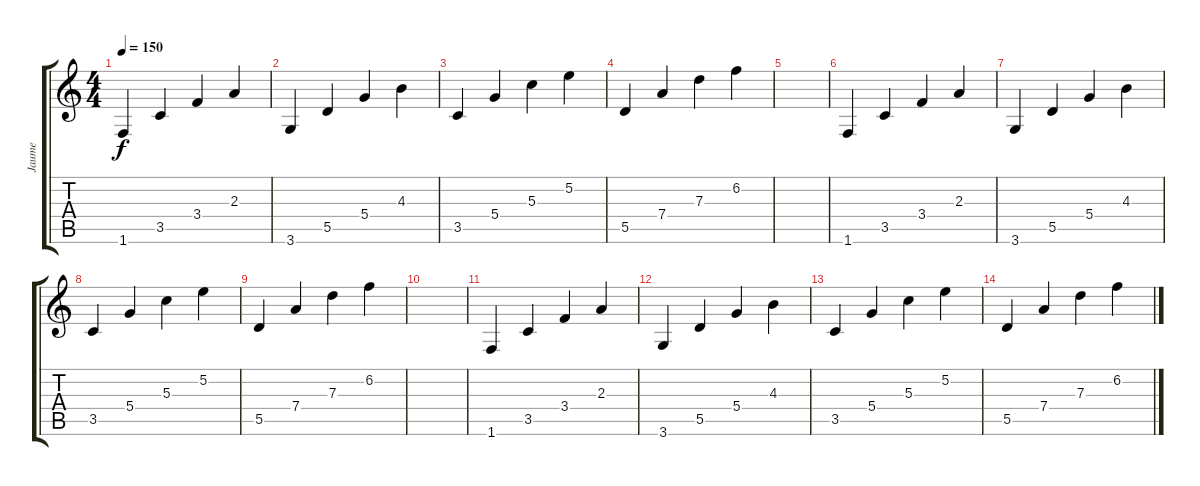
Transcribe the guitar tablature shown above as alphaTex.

\track ("Jaume" "Jaume") {instrument acousticguitarsteel}
\staff {score tabs}
\tuning (E4 B3 G3 D3 A2 E2) {hide}
\ts (4 4)
\tempo 150
\clef g2
\ks c
1.6.4{dy f} 3.5.4 3.4.4 2.3.4 |
3.6.4 5.5.4 5.4.4 4.3.4 |
3.5.4 5.4.4 5.3.4 5.2.4 |
5.5.4 7.4.4 7.3.4 6.2.4 |
|
1.6.4 3.5.4 3.4.4 2.3.4 |
3.6.4 5.5.4 5.4.4 4.3.4 |
3.5.4 5.4.4 5.3.4 5.2.4 |
5.5.4 7.4.4 7.3.4 6.2.4 |
|
1.6.4 3.5.4 3.4.4 2.3.4 |
3.6.4 5.5.4 5.4.4 4.3.4 |
3.5.4 5.4.4 5.3.4 5.2.4 |
5.5.4 7.4.4 7.3.4 6.2.4
